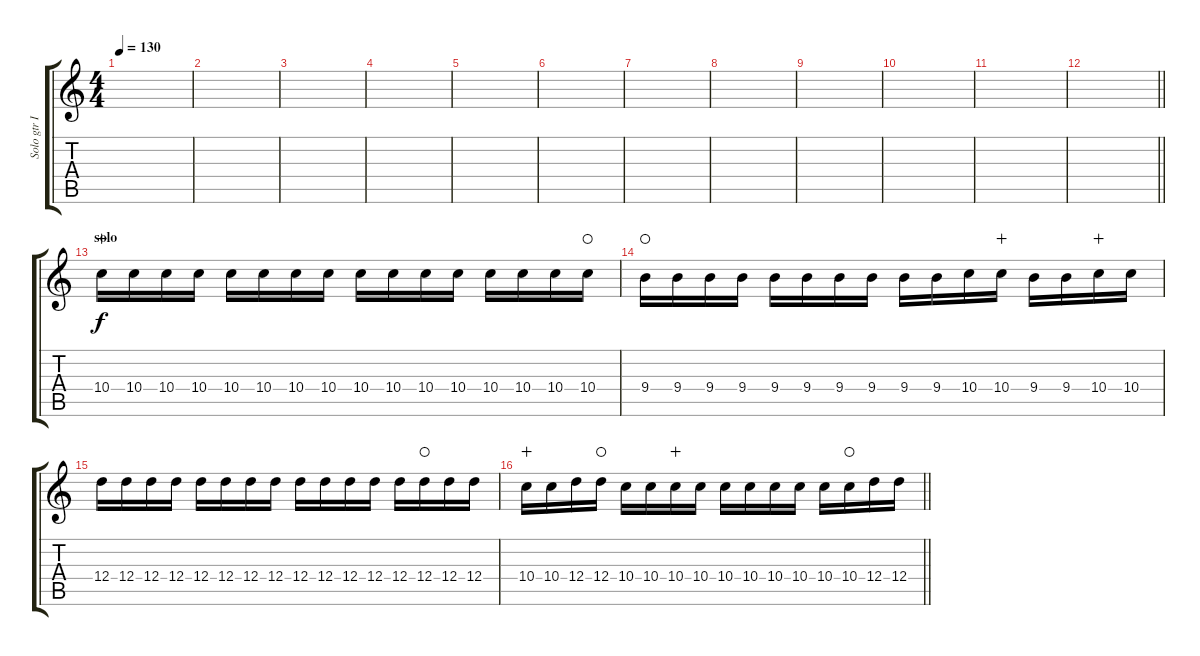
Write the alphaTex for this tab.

\track ("Solo gtr II" "Solo gtr I") {instrument distortionguitar}
\staff {score tabs}
\tuning (E4 B3 G3 D3 A2 E2) {hide}
\ts (4 4)
\tempo 130
\clef g2
\ks c
|
|
|
|
|
|
|
|
|
|
|
\barLineRight lightlight
|
\section ("" "solo")
10.4.16{wahc} 10.4.16 10.4.16 10.4.16 10.4.16 10.4.16 10.4.16 10.4.16 10.4.16 10.4.16 10.4.16 10.4.16 10.4.16 10.4.16 10.4.16 10.4.16{waho} |
9.4.16{waho} 9.4.16 9.4.16 9.4.16 9.4.16 9.4.16 9.4.16 9.4.16 9.4.16 9.4.16 10.4.16 10.4.16{wahc} 9.4.16 9.4.16 10.4.16{wahc} 10.4.16 |
12.4.16 12.4.16 12.4.16 12.4.16 12.4.16 12.4.16 12.4.16 12.4.16 12.4.16 12.4.16 12.4.16 12.4.16 12.4.16 12.4.16{waho} 12.4.16 12.4.16 |
\barLineRight lightlight
10.4.16{wahc} 10.4.16 12.4.16 12.4.16{waho} 10.4.16 10.4.16 10.4.16{wahc} 10.4.16 10.4.16 10.4.16 10.4.16 10.4.16 10.4.16 10.4.16{waho} 12.4.16 12.4.16
